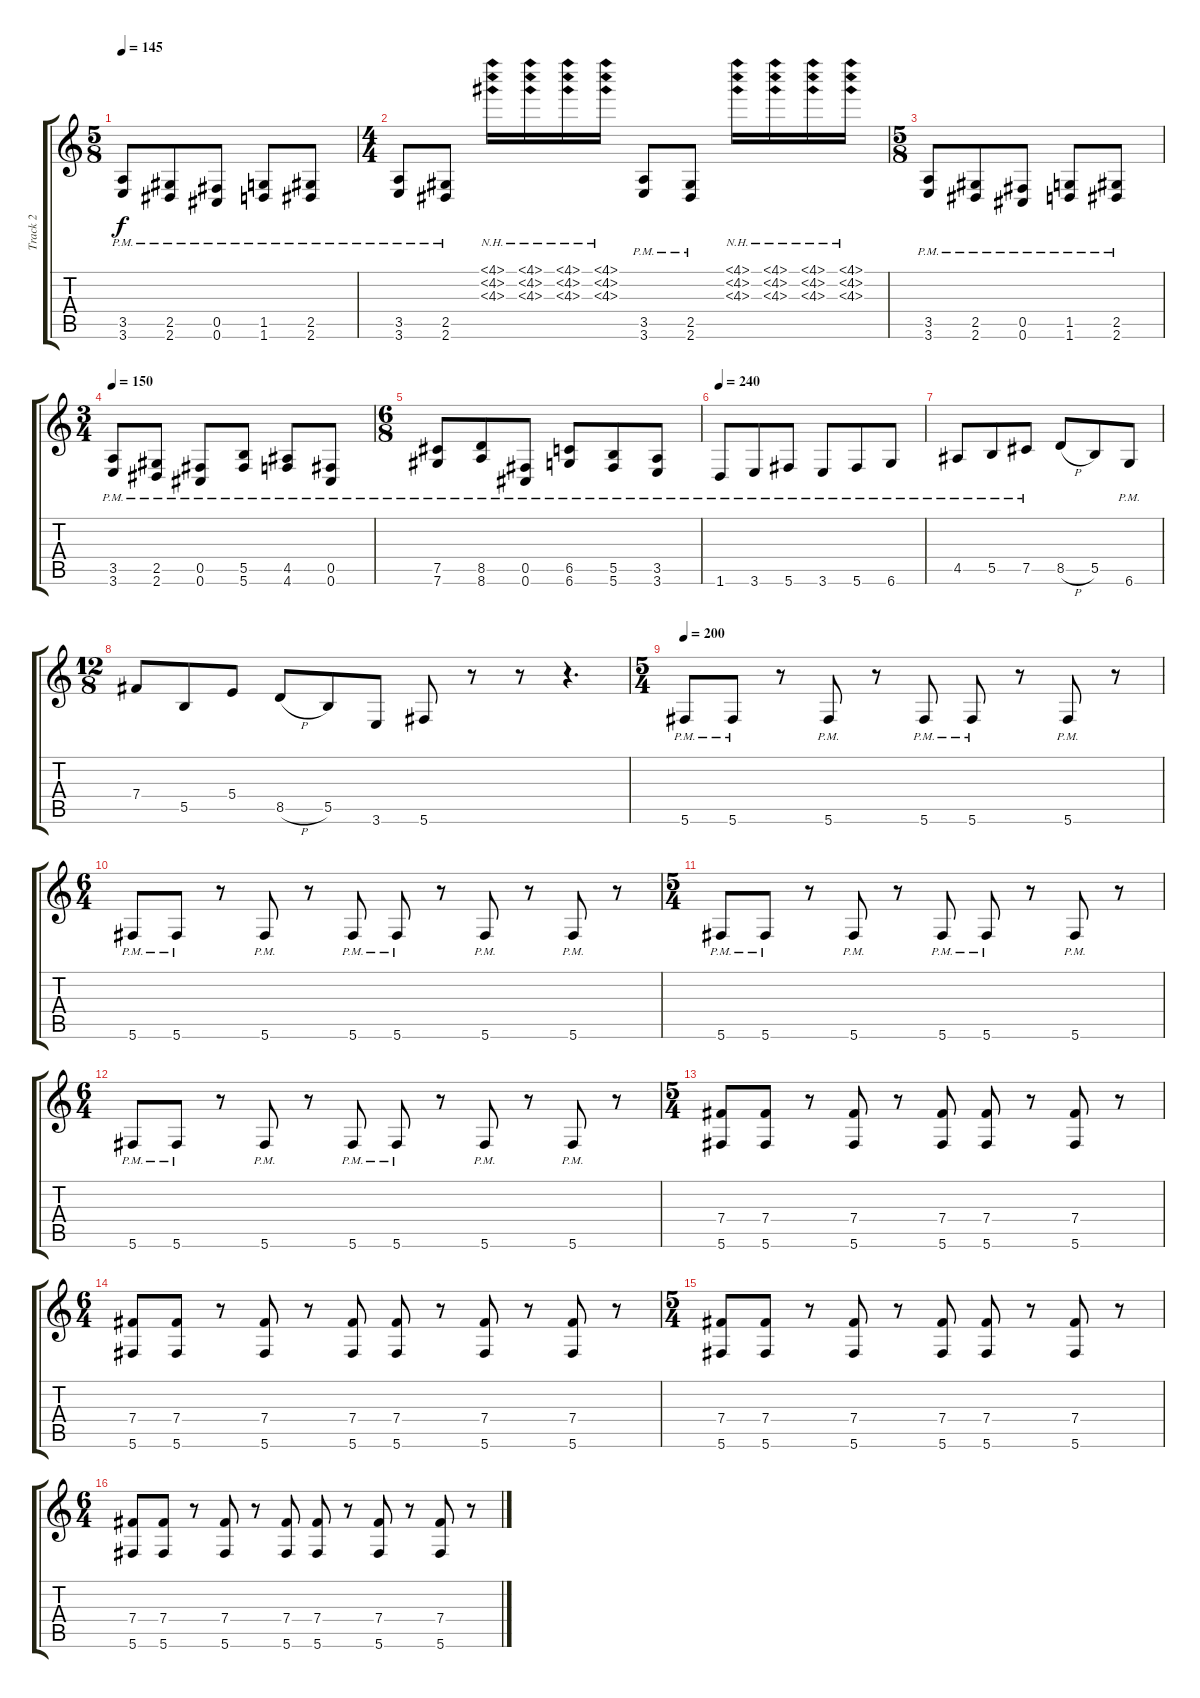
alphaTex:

\track ("Track 2" "Track 2") {instrument distortionguitar}
\staff {score tabs}
\tuning (Db4 Ab3 E3 B2 Gb2 Db2) {hide}
\ts (5 8)
\tempo 145
\clef g2
\ks c
(3.5{pm} 3.6{pm}).8{dy f} (2.5{pm} 2.6{pm}).8 (0.5{pm} 0.6{pm}).8 (1.5{pm} 1.6{pm}).8 (2.5{pm} 2.6{pm}).8 |
\ts (4 4)
(3.5 3.6{pm}).8 (2.5 2.6{pm}).8 (4.1{nh} 4.2{nh} 4.3{nh}).16 (4.1{nh} 4.2{nh} 4.3{nh}).16 (4.1{nh} 4.2{nh} 4.3{nh}).16 (4.1{nh} 4.2{nh} 4.3{nh}).16 (3.5 3.6{pm}).8 (2.5 2.6{pm}).8 (4.1{nh} 4.2{nh} 4.3{nh}).16 (4.1{nh} 4.2{nh} 4.3{nh}).16 (4.1{nh} 4.2{nh} 4.3{nh}).16 (4.1{nh} 4.2{nh} 4.3{nh}).16 |
\ts (5 8)
(3.5{pm} 3.6{pm}).8 (2.5{pm} 2.6{pm}).8 (0.5{pm} 0.6{pm}).8 (1.5{pm} 1.6{pm}).8 (2.5{pm} 2.6{pm}).8 |
\ts (3 4)
\tempo 100
\tempo 150
(3.5{pm} 3.6{pm}).8 (2.5{pm} 2.6{pm}).8 (0.5{pm} 0.6{pm}).8 (5.5{pm} 5.6{pm}).8 (4.5{pm} 4.6{pm}).8 (0.5{pm} 0.6{pm}).8 |
\ts (6 8)
(7.5{pm} 7.6{pm}).8 (8.5{pm} 8.6{pm}).8 (0.5{pm} 0.6{pm}).8 (6.5{pm} 6.6{pm}).8 (5.5{pm} 5.6{pm}).8 (3.5{pm} 3.6{pm}).8 |
\tempo 240
1.6{pm}.8 3.6{pm}.8 5.6{pm}.8 3.6{pm}.8 5.6{pm}.8 6.6{pm}.8 |
4.5{pm}.8 5.5{pm}.8 7.5{pm}.8 8.5{h}.8 5.5.8 6.6{pm}.8 |
\ts (12 8)
7.4.8 5.5.8 5.4.8 8.5{h}.8 5.5.8 3.6.8 5.6.8 r.8 r.8 r.4{d} |
\ts (5 4)
\tempo 200
5.6{pm}.8 5.6{pm}.8 r.8 5.6{pm}.8 r.8 5.6{pm}.8 5.6{pm}.8 r.8 5.6{pm}.8 r.8 |
\ts (6 4)
5.6{pm}.8 5.6{pm}.8 r.8 5.6{pm}.8 r.8 5.6{pm}.8 5.6{pm}.8 r.8 5.6{pm}.8 r.8 5.6{pm}.8 r.8 |
\ts (5 4)
5.6{pm}.8 5.6{pm}.8 r.8 5.6{pm}.8 r.8 5.6{pm}.8 5.6{pm}.8 r.8 5.6{pm}.8 r.8 |
\ts (6 4)
5.6{pm}.8 5.6{pm}.8 r.8 5.6{pm}.8 r.8 5.6{pm}.8 5.6{pm}.8 r.8 5.6{pm}.8 r.8 5.6{pm}.8 r.8 |
\ts (5 4)
(7.4 5.6).8 (7.4 5.6).8 r.8 (7.4 5.6).8 r.8 (7.4 5.6).8 (7.4 5.6).8 r.8 (7.4 5.6).8 r.8 |
\ts (6 4)
(7.4 5.6).8 (7.4 5.6).8 r.8 (7.4 5.6).8 r.8 (7.4 5.6).8 (7.4 5.6).8 r.8 (7.4 5.6).8 r.8 (7.4 5.6).8 r.8 |
\ts (5 4)
(7.4 5.6).8 (7.4 5.6).8 r.8 (7.4 5.6).8 r.8 (7.4 5.6).8 (7.4 5.6).8 r.8 (7.4 5.6).8 r.8 |
\ts (6 4)
(7.4 5.6).8 (7.4 5.6).8 r.8 (7.4 5.6).8 r.8 (7.4 5.6).8 (7.4 5.6).8 r.8 (7.4 5.6).8 r.8 (7.4 5.6).8 r.8
